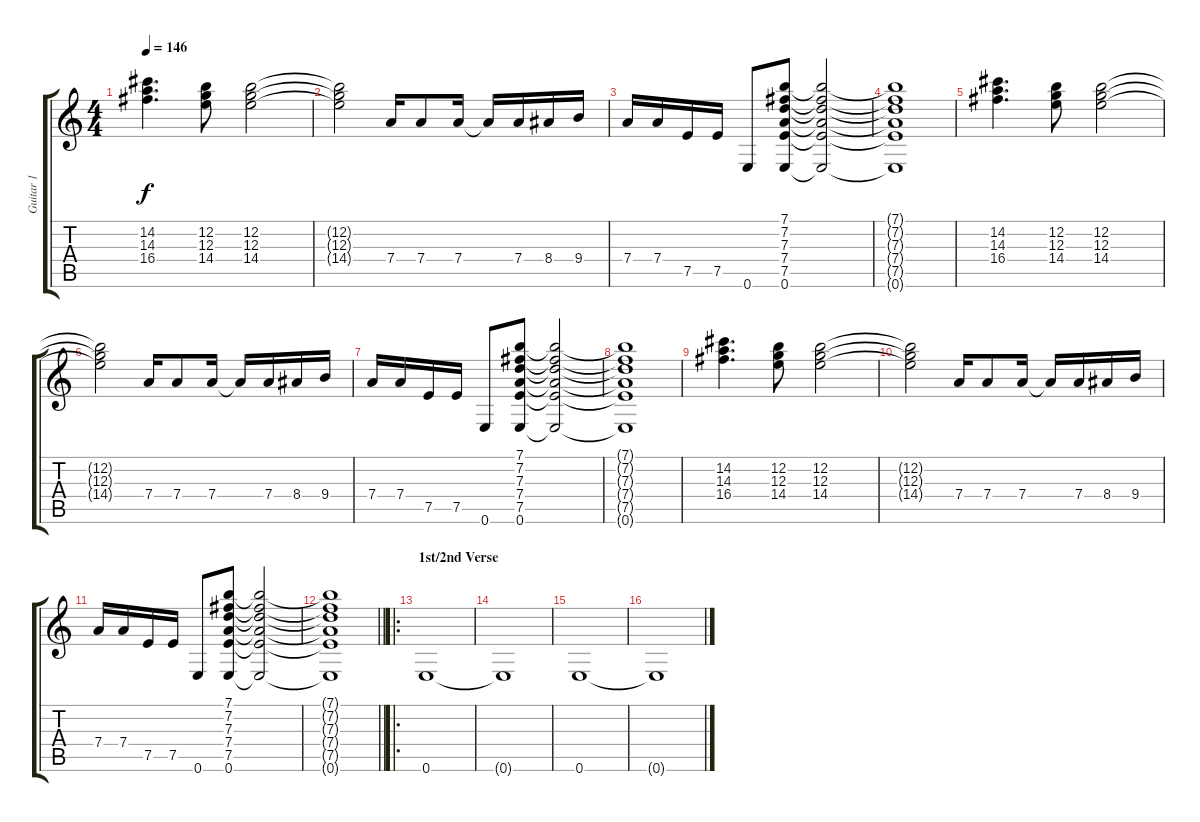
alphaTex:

\track ("Guitar 1" "Guitar 1") {instrument overdrivenguitar}
\staff {score tabs}
\tuning (E4 B3 G3 D3 A2 E2) {hide}
\ts (4 4)
\tempo 146
\clef g2
\ks c
(14.2 14.3 16.4).4{d dy f} (12.2 12.3 14.4).8 (12.2 12.3 14.4).2 |
(12.2{t} 12.3{t} 14.4{t}).2 7.4.16 7.4.8 7.4.16 7.4{t}.16 7.4.16 8.4.16 9.4.16 |
7.4.16 7.4.16 7.5.16 7.5.16 0.6.8 (7.1 7.2 7.3 7.4 7.5 0.6).8 (7.1{t} 7.2{t} 7.3{t} 7.4{t} 7.5{t} 0.6{t}).2 |
(7.1{t} 7.2{t} 7.3{t} 7.4{t} 7.5{t} 0.6{t}).1 |
(14.2 14.3 16.4).4{d} (12.2 12.3 14.4).8 (12.2 12.3 14.4).2 |
(12.2{t} 12.3{t} 14.4{t}).2 7.4.16 7.4.8 7.4.16 7.4{t}.16 7.4.16 8.4.16 9.4.16 |
7.4.16 7.4.16 7.5.16 7.5.16 0.6.8 (7.1 7.2 7.3 7.4 7.5 0.6).8 (7.1{t} 7.2{t} 7.3{t} 7.4{t} 7.5{t} 0.6{t}).2 |
(7.1{t} 7.2{t} 7.3{t} 7.4{t} 7.5{t} 0.6{t}).1 |
(14.2 14.3 16.4).4{d} (12.2 12.3 14.4).8 (12.2 12.3 14.4).2 |
(12.2{t} 12.3{t} 14.4{t}).2 7.4.16 7.4.8 7.4.16 7.4{t}.16 7.4.16 8.4.16 9.4.16 |
7.4.16 7.4.16 7.5.16 7.5.16 0.6.8 (7.1 7.2 7.3 7.4 7.5 0.6).8 (7.1{t} 7.2{t} 7.3{t} 7.4{t} 7.5{t} 0.6{t}).2 |
\barLineRight lightlight
(7.1{t} 7.2{t} 7.3{t} 7.4{t} 7.5{t} 0.6{t}).1 |
\ro
\section ("" "1st/2nd Verse")
0.6.1 |
0.6{t}.1 |
0.6.1 |
0.6{t}.1
